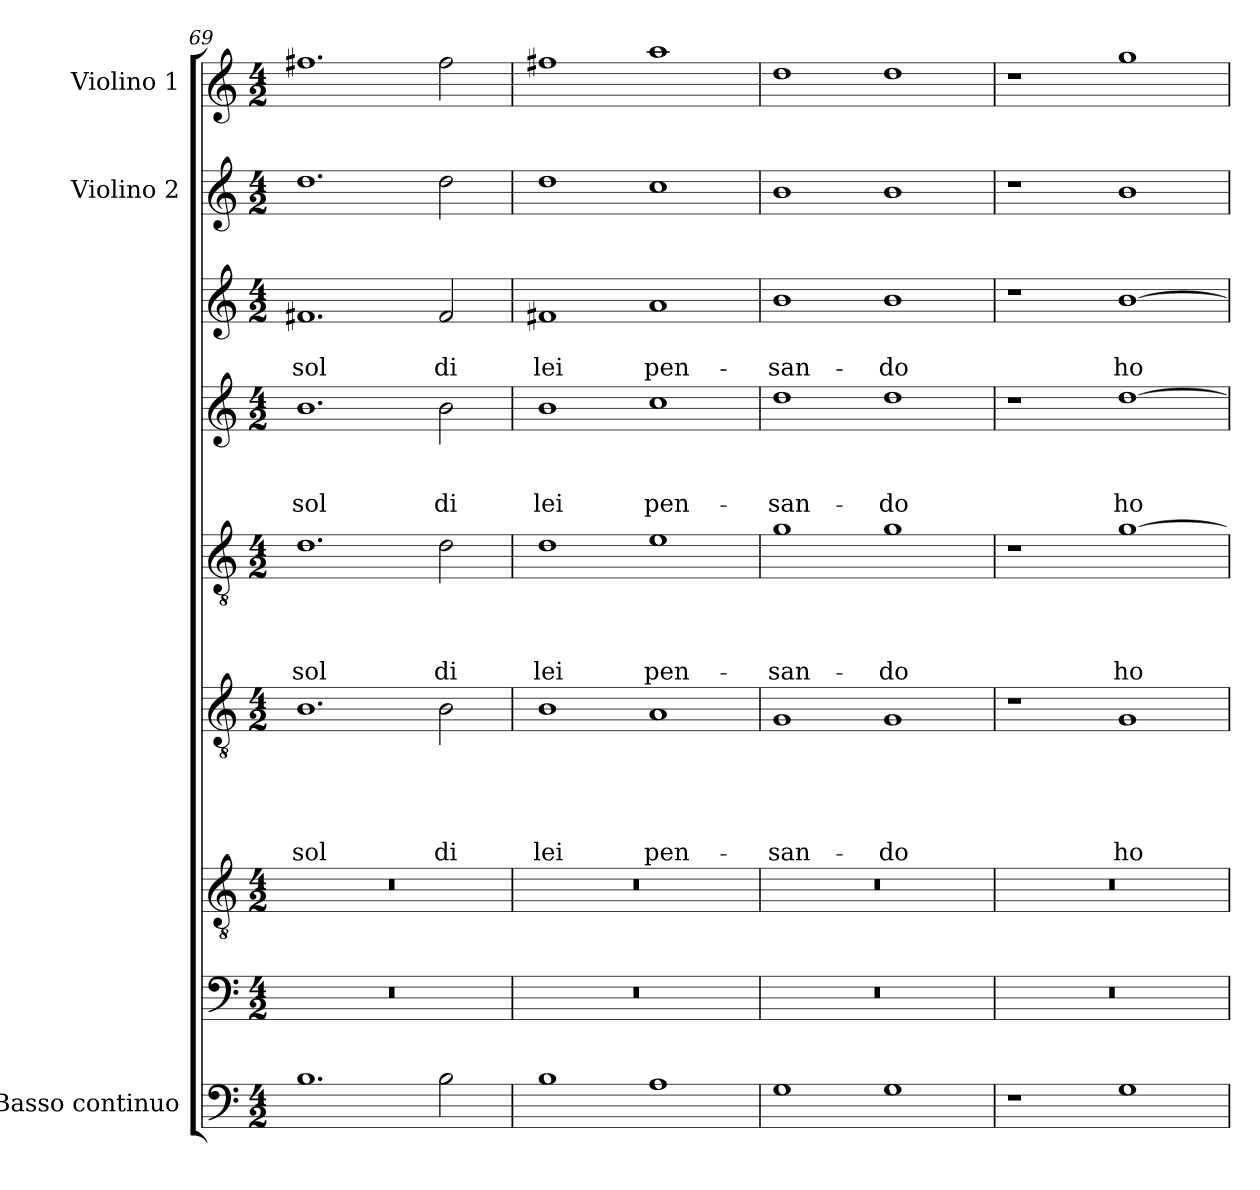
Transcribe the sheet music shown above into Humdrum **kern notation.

**kern	**kern	**kern	**kern	**text	**text	**text	**text	**text	**kern	**text	**text	**text	**text	**kern	**text	**text	**text	**kern	**text	**text	**kern	**kern
*part9	*part8	*part7	*part6	*part6	*part6	*part6	*part6	*part6	*part5	*part5	*part5	*part5	*part5	*part4	*part4	*part4	*part4	*part3	*part3	*part3	*part2	*part1
*staff9	*staff8	*staff7	*staff6	*staff6	*staff6	*staff6	*staff6	*staff6	*staff5	*staff5	*staff5	*staff5	*staff5	*staff4	*staff4	*staff4	*staff4	*staff3	*staff3	*staff3	*staff2	*staff1
*I"Basso continuo	*	*	*	*	*	*	*	*	*	*	*	*	*	*	*	*	*	*	*	*	*I"Violino 2	*I"Violino 1
*clefF4	*clefF4	*clefGv2	*clefGv2	*	*	*	*	*	*clefGv2	*	*	*	*	*clefG2	*	*	*	*clefG2	*	*	*clefG2	*clefG2
*k[]	*k[]	*k[]	*k[]	*	*	*	*	*	*k[]	*	*	*	*	*k[]	*	*	*	*k[]	*	*	*k[]	*k[]
*a:	*a:	*a:	*a:	*	*	*	*	*	*a:	*	*	*	*	*a:	*	*	*	*a:	*	*	*a:	*a:
*M4/2	*M4/2	*M4/2	*M4/2	*	*	*	*	*	*M4/2	*	*	*	*	*M4/2	*	*	*	*M4/2	*	*	*M4/2	*M4/2
=69	=69	=69	=69	=69	=69	=69	=69	=69	=69	=69	=69	=69	=69	=69	=69	=69	=69	=69	=69	=69	=69	=69
!	!	!	!	!	!	!	!	!LO:LY:b	!	!	!	!	!LO:LY:b	!	!	!	!LO:LY:b	!	!	!LO:LY:b	!	!
1.B	0r	0r	1.B	.	.	.	.	sol	1.d	.	.	.	sol	1.b	.	.	sol	1.f#X	.	sol	1.dd	1.ff#X
!	!	!	!	!	!	!	!	!LO:LY:b	!	!	!	!	!LO:LY:b	!	!	!	!LO:LY:b	!	!	!LO:LY:b	!	!
2B\	.	.	2B\	.	.	.	.	di	2d\	.	.	.	di	2b\	.	.	di	2f#/	.	di	2dd\	2ff#\
!!LO:LB:g=z
=70	=70	=70	=70	=70	=70	=70	=70	=70	=70	=70	=70	=70	=70	=70	=70	=70	=70	=70	=70	=70	=70	=70
!	!	!	!	!	!	!	!	!LO:LY:b	!	!	!	!	!LO:LY:b	!	!	!	!LO:LY:b	!	!	!LO:LY:b	!	!
1B	0r	0r	1B	.	.	.	.	lei	1d	.	.	.	lei	1b	.	.	lei	1f#X	.	lei	1dd	1ff#X
!	!	!	!	!	!	!	!	!LO:LY:b	!	!	!	!	!LO:LY:b	!	!	!	!LO:LY:b	!	!	!LO:LY:b	!	!
1A	.	.	1A	.	.	.	.	pen-	1e	.	.	.	pen-	1cc	.	.	pen-	1a	.	pen-	1cc	1aa
=71	=71	=71	=71	=71	=71	=71	=71	=71	=71	=71	=71	=71	=71	=71	=71	=71	=71	=71	=71	=71	=71	=71
!	!	!	!	!	!	!	!	!LO:LY:b	!	!	!	!	!LO:LY:b	!	!	!	!LO:LY:b	!	!	!LO:LY:b	!	!
1G	0r	0r	1G	.	.	.	.	-san-	1g	.	.	.	-san-	1dd	.	.	-san-	1b	.	-san-	1b	1dd
!	!	!	!	!	!	!	!	!LO:LY:b	!	!	!	!	!LO:LY:b	!	!	!	!LO:LY:b	!	!	!LO:LY:b	!	!
1G	.	.	1G	.	.	.	.	-do	1g	.	.	.	-do	1dd	.	.	-do	1b	.	-do	1b	1dd
=72	=72	=72	=72	=72	=72	=72	=72	=72	=72	=72	=72	=72	=72	=72	=72	=72	=72	=72	=72	=72	=72	=72
1r	0r	0r	1r	.	.	.	.	.	1r	.	.	.	.	1r	.	.	.	1r	.	.	1r	1r
!	!	!	!	!	!	!	!	!LO:LY:b	!	!	!	!	!LO:LY:b	!	!	!	!LO:LY:b	!	!	!LO:LY:b	!	!
1G	.	.	1G	.	.	.	.	ho	[1g	.	.	.	ho	[1dd	.	.	ho	[1b	.	ho	1b	1gg
=	=	=	=	=	=	=	=	=	=	=	=	=	=	=	=	=	=	=	=	=	=	=
*-	*-	*-	*-	*-	*-	*-	*-	*-	*-	*-	*-	*-	*-	*-	*-	*-	*-	*-	*-	*-	*-	*-
